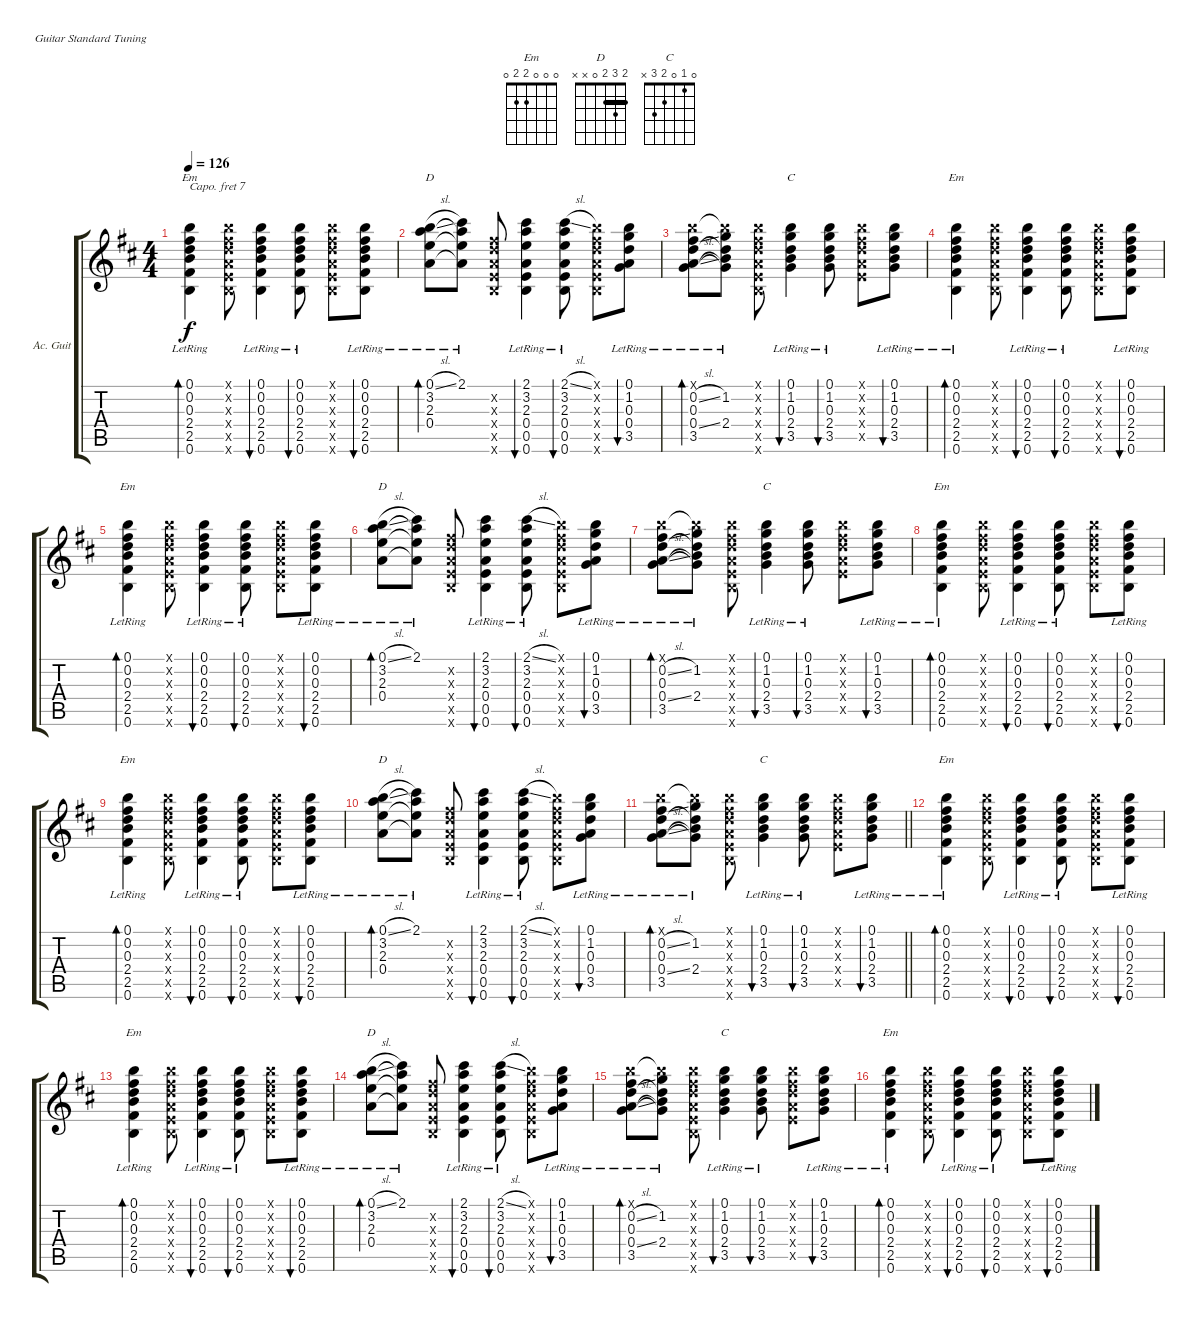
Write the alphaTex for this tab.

\bracketExtendMode groupsimilarinstruments
\firstSystemTrackNameOrientation horizontal
\otherSystemsTrackNameOrientation horizontal
\track ("Acoustic Guitar" "Ac. Guit") {instrument acousticguitarnylon}
\staff {score tabs}
\capo 7
\tuning (E4 B3 G3 D3 A2 E2)
\chord ("Em" 0 0 0 2 2 0)
\chord ("D" 2 3 2 0 x x) {barre 2}
\chord ("C" 0 1 0 2 3 x)
\ts (4 4)
\tempo 126
\clef g2
\ks d
(0.1{lr} 0.2 0.3 2.4 2.5 0.6).4{bd 60 ch "Em" dy f} (0.1{x} 0.2{x} 0.3{x} 0.4{x} 0.5{x} 0.6{x}).8 (0.1{lr} 0.2{lr} 0.3{lr} 2.4{lr} 2.5{lr} 0.6{lr}).4{bu 60} (0.1{lr} 0.2{lr} 0.3 2.4{lr} 2.5{lr} 0.6{lr}).8{bu 60} (0.1{x} 0.2{x} 0.3{x} 0.4{x} 0.5{x} 0.6{x}).8 (0.1{lr} 0.2{lr} 0.3 2.4{lr} 2.5{lr} 0.6{lr}).8{bu 60} |
(0.1{sl lr} 3.2 2.3 0.4).8{bd 59 ch "D"} (2.1{lr} 3.2{lr t} 2.3{lr t} 0.4{t}).8 (0.2{x} 0.3{x} 0.4{x} 0.5{x} 0.6{x}).8 (3.2{lr} 2.3{lr} 0.4{lr} 0.5{lr} 0.6{lr} 2.1).4{bu 60} (2.1{sl lr} 2.3{lr} 0.4{lr} 0.5{lr} 0.6{lr} 3.2).8{bu 60} (0.1{x} 0.2{x} 0.3{x} 0.4{x} 0.5{x} 0.6{x}).8 (0.1{lr} 1.2 0.3{lr} 0.4{lr} 3.5{lr}).8{bu 60} |
\scale
0.63882 (0.1{x} 0.2{sl} 0.3{lr} 0.4{sl lr} 3.5{lr}).8{bd 59} (0.1{x t} 1.2{lr} 0.3{lr t} 2.4{lr} 3.5{lr t}).8 (0.1{x} 0.2{x} 0.3{x} 0.4{x} 0.5{x} 0.6{x}).8 (0.1{lr} 1.2{lr} 0.3{lr} 2.4{lr} 3.5{lr}).4{bu 60 ch "C"} (0.1{lr} 1.2{lr} 0.3{lr} 2.4{lr} 3.5{lr}).8{bu 60} (0.1{x} 0.2{x} 0.3{x} 0.4{x} 0.5{x}).8 (0.1{lr} 1.2{lr} 0.3{lr} 2.4{lr} 3.5{lr}).8{bu 59} |
\scale
0.361294 (0.1{lr} 0.2 0.3 2.4 2.5 0.6).4{bd 60 ch "Em"} (0.1{x} 0.2{x} 0.3{x} 0.4{x} 0.5{x} 0.6{x}).8 (0.1{lr} 0.2{lr} 0.3{lr} 2.4{lr} 2.5{lr} 0.6{lr}).4{bu 60} (0.1{lr} 0.2{lr} 0.3 2.4{lr} 2.5{lr} 0.6{lr}).8{bu 60} (0.1{x} 0.2{x} 0.3{x} 0.4{x} 0.5{x} 0.6{x}).8 (0.1{lr} 0.2{lr} 0.3 2.4{lr} 2.5{lr} 0.6{lr}).8{bu 60} |
(0.1{lr} 0.2 0.3 2.4 2.5 0.6).4{bd 60 ch "Em"} (0.1{x} 0.2{x} 0.3{x} 0.4{x} 0.5{x} 0.6{x}).8 (0.1{lr} 0.2{lr} 0.3{lr} 2.4{lr} 2.5{lr} 0.6{lr}).4{bu 60} (0.1{lr} 0.2{lr} 0.3 2.4{lr} 2.5{lr} 0.6{lr}).8{bu 60} (0.1{x} 0.2{x} 0.3{x} 0.4{x} 0.5{x} 0.6{x}).8 (0.1{lr} 0.2{lr} 0.3 2.4{lr} 2.5{lr} 0.6{lr}).8{bu 60} |
(0.1{sl lr} 3.2 2.3 0.4).8{bd 59 ch "D"} (2.1{lr} 3.2{lr t} 2.3{lr t} 0.4{t}).8 (0.2{x} 0.3{x} 0.4{x} 0.5{x} 0.6{x}).8 (3.2{lr} 2.3{lr} 0.4{lr} 0.5{lr} 0.6{lr} 2.1).4{bu 60} (2.1{sl lr} 2.3{lr} 0.4{lr} 0.5{lr} 0.6{lr} 3.2).8{bu 60} (0.1{x} 0.2{x} 0.3{x} 0.4{x} 0.5{x} 0.6{x}).8 (0.1{lr} 1.2 0.3{lr} 0.4{lr} 3.5{lr}).8{bu 60} |
(0.1{x} 0.2{sl} 0.3{lr} 0.4{sl lr} 3.5{lr}).8{bd 59} (0.1{x t} 1.2{lr} 0.3{lr t} 2.4{lr} 3.5{lr t}).8 (0.1{x} 0.2{x} 0.3{x} 0.4{x} 0.5{x} 0.6{x}).8 (0.1{lr} 1.2{lr} 0.3{lr} 2.4{lr} 3.5{lr}).4{bu 60 ch "C"} (0.1{lr} 1.2{lr} 0.3{lr} 2.4{lr} 3.5{lr}).8{bu 60} (0.1{x} 0.2{x} 0.3{x} 0.4{x} 0.5{x}).8 (0.1{lr} 1.2{lr} 0.3{lr} 2.4{lr} 3.5{lr}).8{bu 59} |
(0.1{lr} 0.2 0.3 2.4 2.5 0.6).4{bd 60 ch "Em"} (0.1{x} 0.2{x} 0.3{x} 0.4{x} 0.5{x} 0.6{x}).8 (0.1{lr} 0.2{lr} 0.3{lr} 2.4{lr} 2.5{lr} 0.6{lr}).4{bu 60} (0.1{lr} 0.2{lr} 0.3 2.4{lr} 2.5{lr} 0.6{lr}).8{bu 60} (0.1{x} 0.2{x} 0.3{x} 0.4{x} 0.5{x} 0.6{x}).8 (0.1{lr} 0.2{lr} 0.3 2.4{lr} 2.5{lr} 0.6{lr}).8{bu 60} |
\scale
0.541118 (0.1{lr} 0.2 0.3 2.4 2.5 0.6).4{bd 60 ch "Em"} (0.1{x} 0.2{x} 0.3{x} 0.4{x} 0.5{x} 0.6{x}).8 (0.1{lr} 0.2{lr} 0.3{lr} 2.4{lr} 2.5{lr} 0.6{lr}).4{bu 60} (0.1{lr} 0.2{lr} 0.3 2.4{lr} 2.5{lr} 0.6{lr}).8{bu 60} (0.1{x} 0.2{x} 0.3{x} 0.4{x} 0.5{x} 0.6{x}).8 (0.1{lr} 0.2{lr} 0.3 2.4{lr} 2.5{lr} 0.6{lr}).8{bu 60} |
\scale
0.458882 (0.1{sl lr} 3.2 2.3 0.4).8{bd 59 ch "D"} (2.1{lr} 3.2{lr t} 2.3{lr t} 0.4{t}).8 (0.2{x} 0.3{x} 0.4{x} 0.5{x} 0.6{x}).8 (3.2{lr} 2.3{lr} 0.4{lr} 0.5{lr} 0.6{lr} 2.1).4{bu 60} (2.1{sl lr} 2.3{lr} 0.4{lr} 0.5{lr} 0.6{lr} 3.2).8{bu 60} (0.1{x} 0.2{x} 0.3{x} 0.4{x} 0.5{x} 0.6{x}).8 (0.1{lr} 1.2 0.3{lr} 0.4{lr} 3.5{lr}).8{bu 60} |
\barLineRight lightlight
(0.1{x} 0.2{sl} 0.3{lr} 0.4{sl lr} 3.5{lr}).8{bd 59} (0.1{x t} 1.2{lr} 0.3{lr t} 2.4{lr} 3.5{lr t}).8 (0.1{x} 0.2{x} 0.3{x} 0.4{x} 0.5{x} 0.6{x}).8 (0.1{lr} 1.2{lr} 0.3{lr} 2.4{lr} 3.5{lr}).4{bu 60 ch "C"} (0.1{lr} 1.2{lr} 0.3{lr} 2.4{lr} 3.5{lr}).8{bu 60} (0.1{x} 0.2{x} 0.3{x} 0.4{x} 0.5{x}).8 (0.1{lr} 1.2{lr} 0.3{lr} 2.4{lr} 3.5{lr}).8{bu 59} |
(0.1{lr} 0.2 0.3 2.4 2.5 0.6).4{bd 60 ch "Em"} (0.1{x} 0.2{x} 0.3{x} 0.4{x} 0.5{x} 0.6{x}).8 (0.1{lr} 0.2{lr} 0.3{lr} 2.4{lr} 2.5{lr} 0.6{lr}).4{bu 60} (0.1{lr} 0.2{lr} 0.3 2.4{lr} 2.5{lr} 0.6{lr}).8{bu 60} (0.1{x} 0.2{x} 0.3{x} 0.4{x} 0.5{x} 0.6{x}).8 (0.1{lr} 0.2{lr} 0.3 2.4{lr} 2.5{lr} 0.6{lr}).8{bu 60} |
(0.1{lr} 0.2 0.3 2.4 2.5 0.6).4{bd 60 ch "Em"} (0.1{x} 0.2{x} 0.3{x} 0.4{x} 0.5{x} 0.6{x}).8 (0.1{lr} 0.2{lr} 0.3{lr} 2.4{lr} 2.5{lr} 0.6{lr}).4{bu 60} (0.1{lr} 0.2{lr} 0.3 2.4{lr} 2.5{lr} 0.6{lr}).8{bu 60} (0.1{x} 0.2{x} 0.3{x} 0.4{x} 0.5{x} 0.6{x}).8 (0.1{lr} 0.2{lr} 0.3 2.4{lr} 2.5{lr} 0.6{lr}).8{bu 60} |
(0.1{sl lr} 3.2 2.3 0.4).8{bd 59 ch "D"} (2.1{lr} 3.2{lr t} 2.3{lr t} 0.4{t}).8 (0.2{x} 0.3{x} 0.4{x} 0.5{x} 0.6{x}).8 (3.2{lr} 2.3{lr} 0.4{lr} 0.5{lr} 0.6{lr} 2.1).4{bu 60} (2.1{sl lr} 2.3{lr} 0.4{lr} 0.5{lr} 0.6{lr} 3.2).8{bu 60} (0.1{x} 0.2{x} 0.3{x} 0.4{x} 0.5{x} 0.6{x}).8 (0.1{lr} 1.2 0.3{lr} 0.4{lr} 3.5{lr}).8{bu 60} |
(0.1{x} 0.2{sl} 0.3{lr} 0.4{sl lr} 3.5{lr}).8{bd 59} (0.1{x t} 1.2{lr} 0.3{lr t} 2.4{lr} 3.5{lr t}).8 (0.1{x} 0.2{x} 0.3{x} 0.4{x} 0.5{x} 0.6{x}).8 (0.1{lr} 1.2{lr} 0.3{lr} 2.4{lr} 3.5{lr}).4{bu 60 ch "C"} (0.1{lr} 1.2{lr} 0.3{lr} 2.4{lr} 3.5{lr}).8{bu 60} (0.1{x} 0.2{x} 0.3{x} 0.4{x} 0.5{x}).8 (0.1{lr} 1.2{lr} 0.3{lr} 2.4{lr} 3.5{lr}).8{bu 59} |
(0.1{lr} 0.2 0.3 2.4 2.5 0.6).4{bd 60 ch "Em"} (0.1{x} 0.2{x} 0.3{x} 0.4{x} 0.5{x} 0.6{x}).8 (0.1{lr} 0.2{lr} 0.3{lr} 2.4{lr} 2.5{lr} 0.6{lr}).4{bu 60} (0.1{lr} 0.2{lr} 0.3 2.4{lr} 2.5{lr} 0.6{lr}).8{bu 60} (0.1{x} 0.2{x} 0.3{x} 0.4{x} 0.5{x} 0.6{x}).8 (0.1{lr} 0.2{lr} 0.3 2.4{lr} 2.5{lr} 0.6{lr}).8{bu 60}
